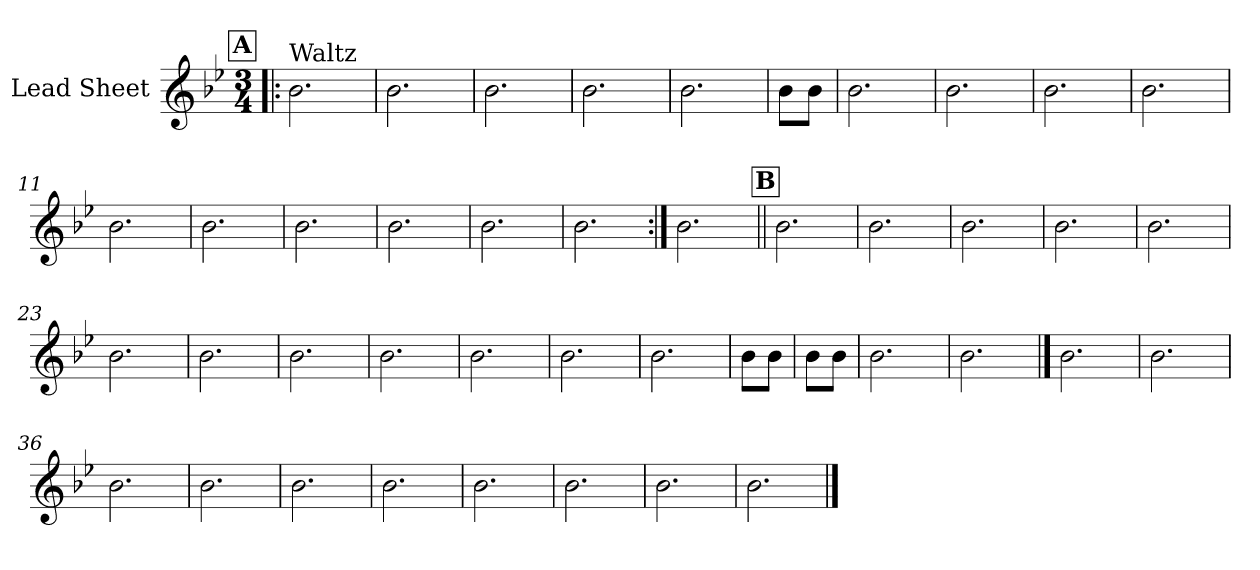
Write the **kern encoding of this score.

**kern
*part1
*staff1
*I"Lead Sheet
*clefG2
*k[b-e-]
*B-:
*M3/4
!!LO:REH:place=s1:a:fs=14:t=A
=1!|:
!LO:TX:a:t=Waltz
2.b-\
=2
2.b-\
=3
2.b-\
=4
2.b-\
!!LO:LB:g=z
=5
2.b-\
=6
8b-\L
8b-\J
=7
2.b-\
=8
2.b-\
!!LO:LB:g=z
=9
2.b-\
=10
2.b-\
=11
2.b-\
=12
2.b-\
!!LO:LB:g=z
=13
2.b-\
=14
2.b-\
=15
2.b-\
=16
2.b-\
!!LO:LB:g=z
=17:|!
2.b-\
!!LO:LB:g=z
!!LO:REH:place=s1:a:fs=14:t=B
=18||
2.b-\
=19
2.b-\
=20
2.b-\
=21
2.b-\
=22
2.b-\
=23
2.b-\
=24
2.b-\
=25
2.b-\
!!LO:LB:g=z
=26
2.b-\
=27
2.b-\
=28
2.b-\
=29
2.b-\
=30
8b-\L
8b-\J
=31
8b-\L
8b-\J
=32
2.b-\
=33
2.b-\
!!LO:LB:g=z
==34
2.b-\
=35
2.b-\
!!LO:LB:g=z
=36
2.b-\
=37
2.b-\
=38
2.b-\
=39
2.b-\
!!LO:LB:g=z
=40
2.b-\
=41
2.b-\
=42
2.b-\
=43
2.b-\
==
*-
